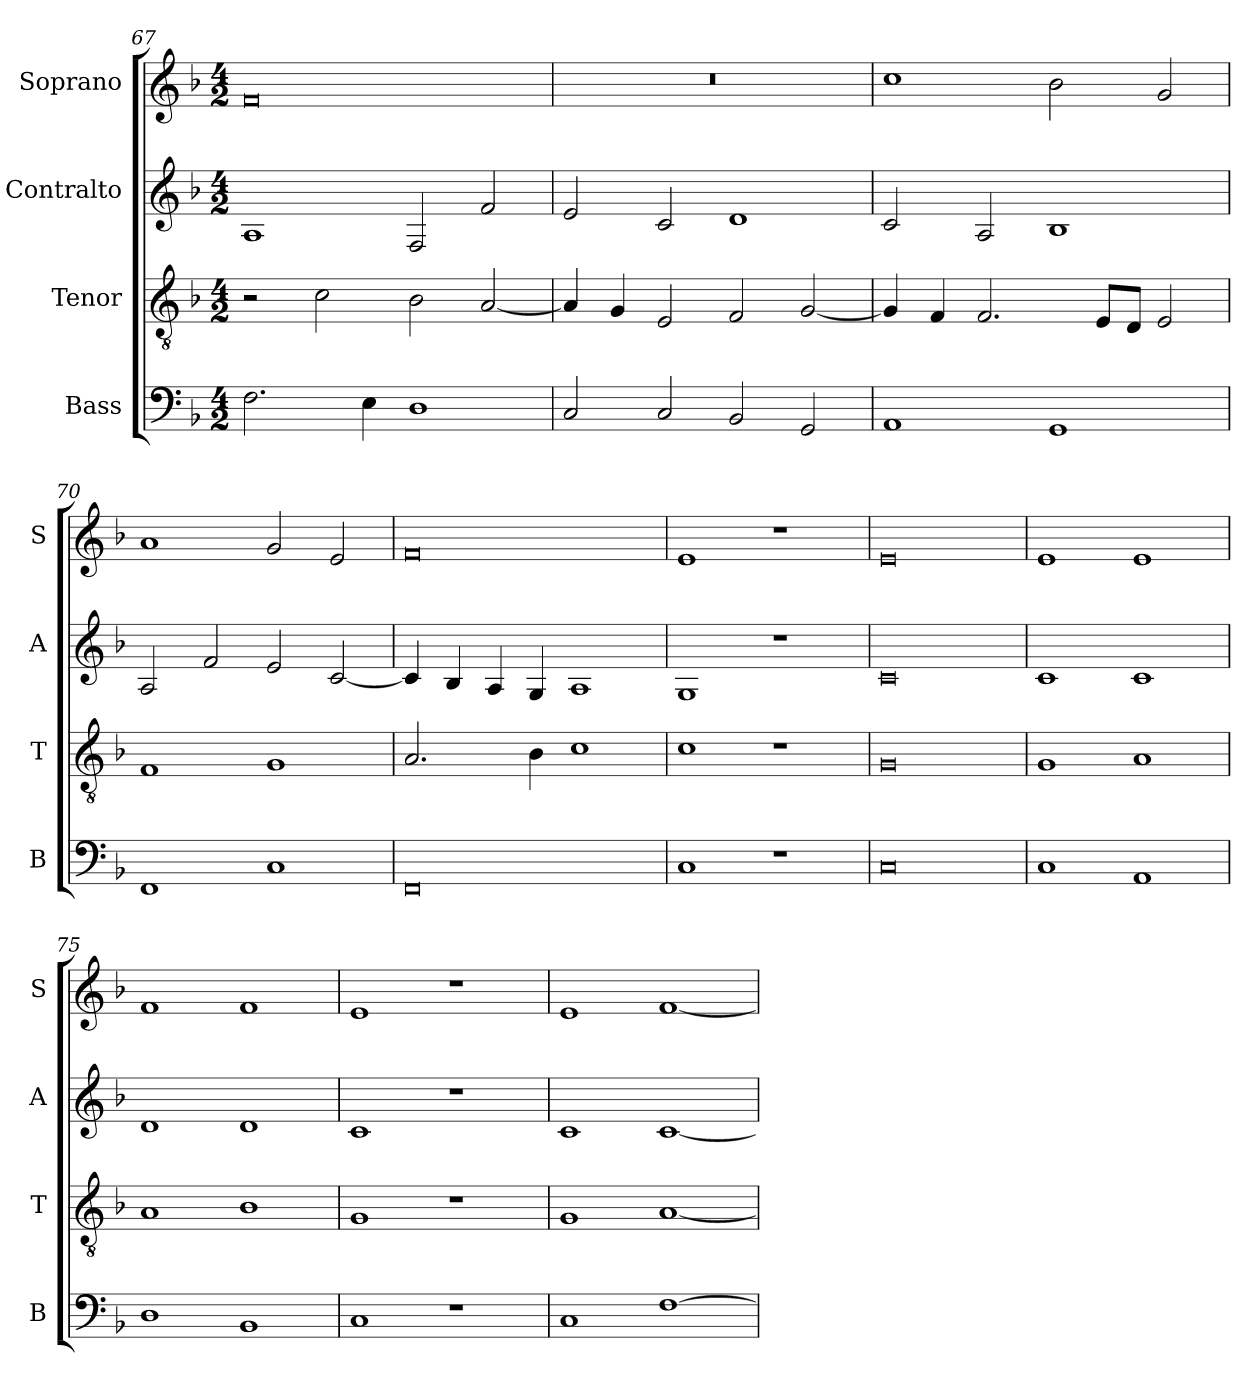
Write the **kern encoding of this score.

**kern	**kern	**kern	**kern
*part4	*part3	*part2	*part1
*staff4	*staff3	*staff2	*staff1
*I"Bass	*I"Tenor	*I"Contralto	*I"Soprano
*I'B	*I'T	*I'A	*I'S
*clefF4	*clefGv2	*clefG2	*clefG2
*k[b-]	*k[b-]	*k[b-]	*k[b-]
*F:ion	*F:ion	*F:ion	*F:ion
*M4/2	*M4/2	*M4/2	*M4/2
=67	=67	=67	=67
2.F	2r	1A	0f
.	2c	.	.
4E	.	.	.
1D	2B-	2F	.
.	[2A	2f	.
=68	=68	=68	=68
2C	4A]	2e	0r
.	4G	.	.
2C	2E	2c	.
2BB-	2F	1d	.
2GG	[2G	.	.
=69	=69	=69	=69
1AA	4G]	2c	1cc
.	4F	.	.
.	2.F	2A	.
1GG	.	1B-	2b-
.	8E/L	.	.
.	8D/J	.	.
.	2E	.	2g
=70	=70	=70	=70
1FF	1F	2A	1a
.	.	2f	.
1C	1G	2e	2g
.	.	[2c	2e
=71	=71	=71	=71
0FF	2.A	4c]	0f
.	.	4B-	.
.	.	4A	.
.	4B-	4G	.
.	1c	1A	.
=72	=72	=72	=72
1C	1c	1G	1e
1r	1r	1r	1r
=73	=73	=73	=73
0C	0G	0c	0e
=74	=74	=74	=74
1C	1G	1c	1e
1AA	1A	1c	1e
=75	=75	=75	=75
1D	1A	1d	1f
1BB-	1B-	1d	1f
=76	=76	=76	=76
1C	1G	1c	1e
1r	1r	1r	1r
=77	=77	=77	=77
1C	1G	1c	1e
[1F	[1A	[1c	[1f
=	=	=	=
*-	*-	*-	*-
